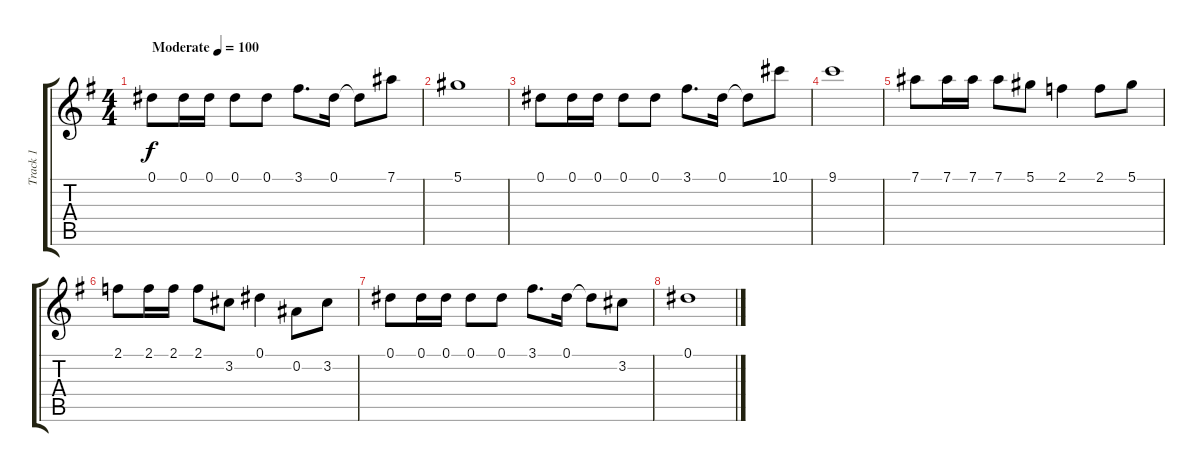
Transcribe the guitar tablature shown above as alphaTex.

\track ("Track 1" "Track 1") {instrument acousticguitarsteel}
\staff {score tabs}
\tuning (Eb4 Bb3 Gb3 Db3 Ab2 Eb2) {hide}
\ts (4 4)
\tempo (100 "Moderate")
\clef g2
\ks eminor
0.1.8{dy f instrument acousticguitarsteel} 0.1.16 0.1.16 0.1.8 0.1.8 3.1.8{d} 0.1.16 0.1{t}.8 7.1.8 |
5.1.1 |
0.1.8 0.1.16 0.1.16 0.1.8 0.1.8 3.1.8{d} 0.1.16 0.1{t}.8 10.1.8 |
9.1.1 |
7.1.8 7.1.16 7.1.16 7.1.8 5.1.8 2.1.4 2.1.8 5.1.8 |
2.1.8 2.1.16 2.1.16 2.1.8 3.2.8 0.1.4 0.2.8 3.2.8 |
0.1.8 0.1.16 0.1.16 0.1.8 0.1.8 3.1.8{d} 0.1.16 0.1{t}.8 3.2.8 |
0.1.1
